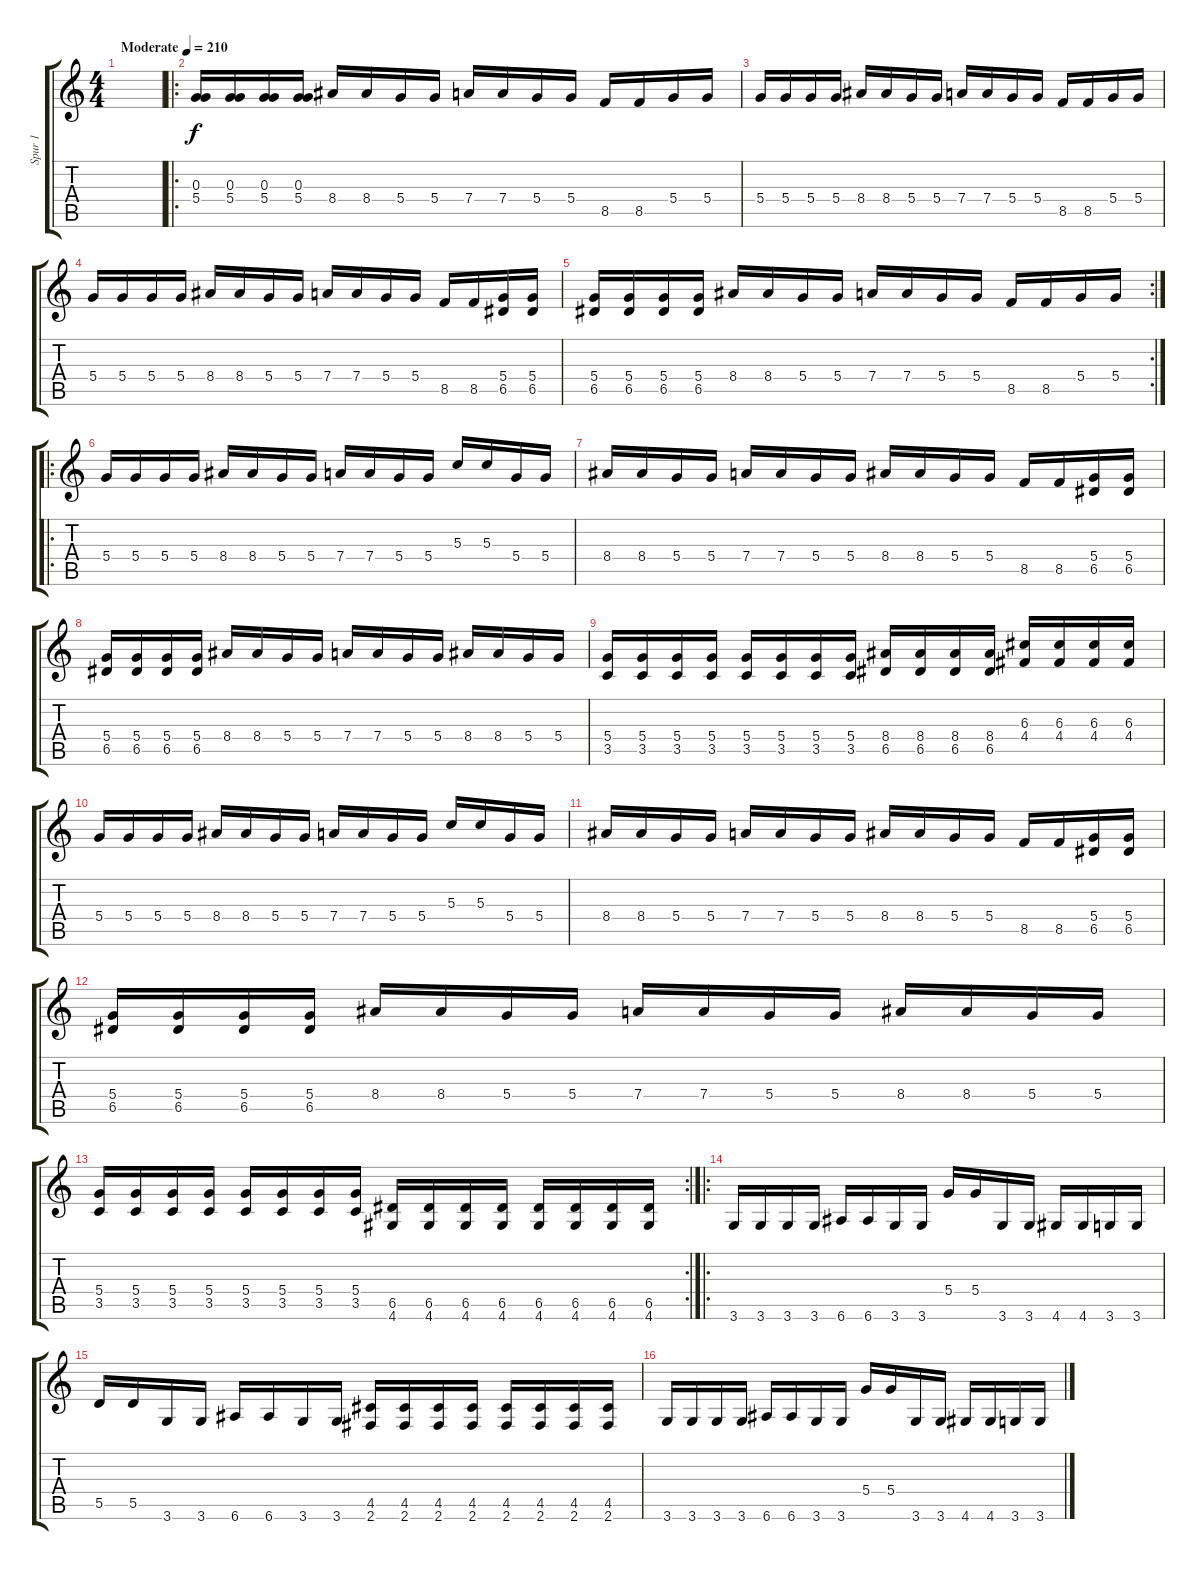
\track ("Spur 1" "Spur 1") {instrument distortionguitar}
\staff {score tabs}
\tuning (E4 B3 G3 D3 A2 E2) {hide}
\ts (4 4)
\tempo (210 "Moderate")
\clef g2
\ks c
|
\ro
(0.3 5.4).16 (0.3 5.4).16 (0.3 5.4).16 (0.3 5.4).16 8.4.16 8.4.16 5.4.16 5.4.16 7.4.16 7.4.16 5.4.16 5.4.16 8.5.16 8.5.16 5.4.16 5.4.16 |
5.4.16 5.4.16 5.4.16 5.4.16 8.4.16 8.4.16 5.4.16 5.4.16 7.4.16 7.4.16 5.4.16 5.4.16 8.5.16 8.5.16 5.4.16 5.4.16 |
5.4.16 5.4.16 5.4.16 5.4.16 8.4.16 8.4.16 5.4.16 5.4.16 7.4.16 7.4.16 5.4.16 5.4.16 8.5.16 8.5.16 (5.4 6.5).16 (5.4 6.5).16 |
\rc 2
(5.4 6.5).16 (5.4 6.5).16 (5.4 6.5).16 (5.4 6.5).16 8.4.16 8.4.16 5.4.16 5.4.16 7.4.16 7.4.16 5.4.16 5.4.16 8.5.16 8.5.16 5.4.16 5.4.16 |
\ro
5.4.16 5.4.16 5.4.16 5.4.16 8.4.16 8.4.16 5.4.16 5.4.16 7.4.16 7.4.16 5.4.16 5.4.16 5.3.16 5.3.16 5.4.16 5.4.16 |
8.4.16 8.4.16 5.4.16 5.4.16 7.4.16 7.4.16 5.4.16 5.4.16 8.4.16 8.4.16 5.4.16 5.4.16 8.5.16 8.5.16 (5.4 6.5).16 (5.4 6.5).16 |
(5.4 6.5).16 (5.4 6.5).16 (5.4 6.5).16 (5.4 6.5).16 8.4.16 8.4.16 5.4.16 5.4.16 7.4.16 7.4.16 5.4.16 5.4.16 8.4.16 8.4.16 5.4.16 5.4.16 |
(5.4 3.5).16 (5.4 3.5).16 (5.4 3.5).16 (5.4 3.5).16 (5.4 3.5).16 (5.4 3.5).16 (5.4 3.5).16 (5.4 3.5).16 (8.4 6.5).16 (8.4 6.5).16 (8.4 6.5).16 (8.4 6.5).16 (6.3 4.4).16 (6.3 4.4).16 (6.3 4.4).16 (6.3 4.4).16 |
5.4.16 5.4.16 5.4.16 5.4.16 8.4.16 8.4.16 5.4.16 5.4.16 7.4.16 7.4.16 5.4.16 5.4.16 5.3.16 5.3.16 5.4.16 5.4.16 |
8.4.16 8.4.16 5.4.16 5.4.16 7.4.16 7.4.16 5.4.16 5.4.16 8.4.16 8.4.16 5.4.16 5.4.16 8.5.16 8.5.16 (5.4 6.5).16 (5.4 6.5).16 |
(5.4 6.5).16 (5.4 6.5).16 (5.4 6.5).16 (5.4 6.5).16 8.4.16 8.4.16 5.4.16 5.4.16 7.4.16 7.4.16 5.4.16 5.4.16 8.4.16 8.4.16 5.4.16 5.4.16 |
\rc 2
(5.4 3.5).16 (5.4 3.5).16 (5.4 3.5).16 (5.4 3.5).16 (5.4 3.5).16 (5.4 3.5).16 (5.4 3.5).16 (5.4 3.5).16 (6.5 4.6).16 (6.5 4.6).16 (6.5 4.6).16 (6.5 4.6).16 (6.5 4.6).16 (6.5 4.6).16 (6.5 4.6).16 (6.5 4.6).16 |
\ro
3.6.16 3.6.16 3.6.16 3.6.16 6.6.16 6.6.16 3.6.16 3.6.16 5.4.16 5.4.16 3.6.16 3.6.16 4.6.16 4.6.16 3.6.16 3.6.16 |
5.5.16 5.5.16 3.6.16 3.6.16 6.6.16 6.6.16 3.6.16 3.6.16 (4.5 2.6).16 (4.5 2.6).16 (4.5 2.6).16 (4.5 2.6).16 (4.5 2.6).16 (4.5 2.6).16 (4.5 2.6).16 (4.5 2.6).16 |
3.6.16 3.6.16 3.6.16 3.6.16 6.6.16 6.6.16 3.6.16 3.6.16 5.4.16 5.4.16 3.6.16 3.6.16 4.6.16 4.6.16 3.6.16 3.6.16
